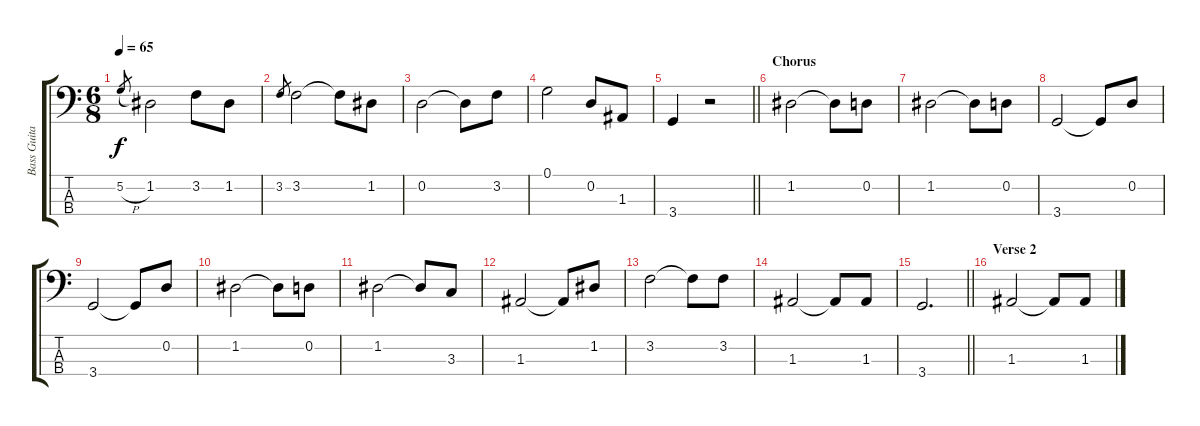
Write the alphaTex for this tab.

\track ("Bass Guitar" "Bass Guita") {instrument electricbassfinger}
\staff {score tabs}
\tuning (G2 D2 A1 E1) {hide}
\ts (6 8)
\tempo 65
\clef f4
\ks c
5.2{h}.8{gr dy f} 1.2.2 3.2.8 1.2.8 |
3.2.8{gr} 3.2.2 3.2{t}.8 1.2.8 |
0.2.2 0.2{t}.8 3.2.8 |
0.1.2 0.2.8 1.3.8 |
\barLineRight lightlight
3.4.4 r.2 |
\section ("" "Chorus")
1.2.2 1.2{t}.8 0.2.8 |
1.2.2 1.2{t}.8 0.2.8 |
3.4.2 3.4{t}.8 0.2.8 |
3.4.2 3.4{t}.8 0.2.8 |
1.2.2 1.2{t}.8 0.2.8 |
1.2.2 1.2{t}.8 3.3.8 |
1.3.2 1.3{t}.8 1.2.8 |
3.2.2 3.2{t}.8 3.2.8 |
1.3.2 1.3{t}.8 1.3.8 |
\barLineRight lightlight
3.4.2{d} |
\section ("" "Verse 2")
1.3.2 1.3{t}.8 1.3.8
